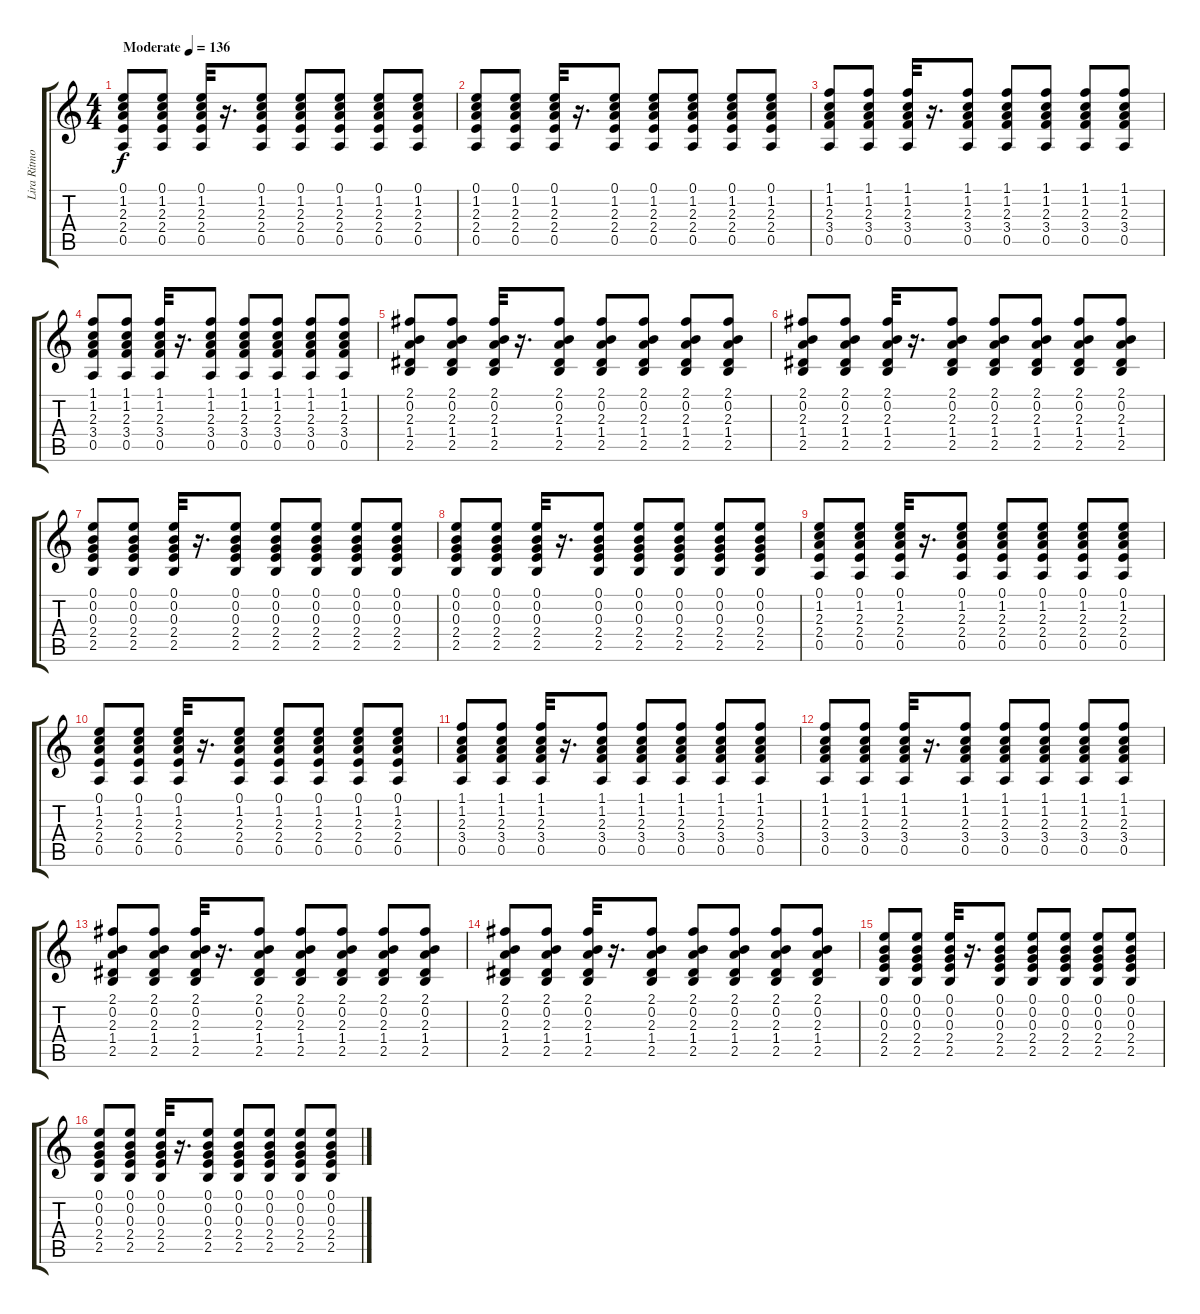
\track ("Lira Ritmo" "Lira Ritmo") {instrument acousticguitarsteel}
\staff {score tabs}
\tuning (E4 B3 G3 D3 A2 E2) {hide}
\ts (4 4)
\tempo (136 "Moderate")
\clef g2
\ks c
(0.1 1.2 2.3 2.4 0.5).8{dy f instrument acousticguitarsteel} (0.1 1.2 2.3 2.4 0.5).8 (0.1 1.2 2.3 2.4 0.5).32 r.16{d} (0.1 1.2 2.3 2.4 0.5).8 (0.1 1.2 2.3 2.4 0.5).8 (0.1 1.2 2.3 2.4 0.5).8 (0.1 1.2 2.3 2.4 0.5).8 (0.1 1.2 2.3 2.4 0.5).8 |
(0.1 1.2 2.3 2.4 0.5).8 (0.1 1.2 2.3 2.4 0.5).8 (0.1 1.2 2.3 2.4 0.5).32 r.16{d} (0.1 1.2 2.3 2.4 0.5).8 (0.1 1.2 2.3 2.4 0.5).8 (0.1 1.2 2.3 2.4 0.5).8 (0.1 1.2 2.3 2.4 0.5).8 (0.1 1.2 2.3 2.4 0.5).8 |
(1.1 1.2 2.3 3.4 0.5).8 (1.1 1.2 2.3 3.4 0.5).8 (1.1 1.2 2.3 3.4 0.5).32 r.16{d} (1.1 1.2 2.3 3.4 0.5).8 (1.1 1.2 2.3 3.4 0.5).8 (1.1 1.2 2.3 3.4 0.5).8 (1.1 1.2 2.3 3.4 0.5).8 (1.1 1.2 2.3 3.4 0.5).8 |
(1.1 1.2 2.3 3.4 0.5).8 (1.1 1.2 2.3 3.4 0.5).8 (1.1 1.2 2.3 3.4 0.5).32 r.16{d} (1.1 1.2 2.3 3.4 0.5).8 (1.1 1.2 2.3 3.4 0.5).8 (1.1 1.2 2.3 3.4 0.5).8 (1.1 1.2 2.3 3.4 0.5).8 (1.1 1.2 2.3 3.4 0.5).8 |
(2.1 0.2 2.3 1.4 2.5).8 (2.1 0.2 2.3 1.4 2.5).8 (2.1 0.2 2.3 1.4 2.5).32 r.16{d} (2.1 0.2 2.3 1.4 2.5).8 (2.1 0.2 2.3 1.4 2.5).8 (2.1 0.2 2.3 1.4 2.5).8 (2.1 0.2 2.3 1.4 2.5).8 (2.1 0.2 2.3 1.4 2.5).8 |
(2.1 0.2 2.3 1.4 2.5).8 (2.1 0.2 2.3 1.4 2.5).8 (2.1 0.2 2.3 1.4 2.5).32 r.16{d} (2.1 0.2 2.3 1.4 2.5).8 (2.1 0.2 2.3 1.4 2.5).8 (2.1 0.2 2.3 1.4 2.5).8 (2.1 0.2 2.3 1.4 2.5).8 (2.1 0.2 2.3 1.4 2.5).8 |
(0.1 0.2 0.3 2.4 2.5).8 (0.1 0.2 0.3 2.4 2.5).8 (0.1 0.2 0.3 2.4 2.5).32 r.16{d} (0.1 0.2 0.3 2.4 2.5).8 (0.1 0.2 0.3 2.4 2.5).8 (0.1 0.2 0.3 2.4 2.5).8 (0.1 0.2 0.3 2.4 2.5).8 (0.1 0.2 0.3 2.4 2.5).8 |
(0.1 0.2 0.3 2.4 2.5).8 (0.1 0.2 0.3 2.4 2.5).8 (0.1 0.2 0.3 2.4 2.5).32 r.16{d} (0.1 0.2 0.3 2.4 2.5).8 (0.1 0.2 0.3 2.4 2.5).8 (0.1 0.2 0.3 2.4 2.5).8 (0.1 0.2 0.3 2.4 2.5).8 (0.1 0.2 0.3 2.4 2.5).8 |
(0.1 1.2 2.3 2.4 0.5).8 (0.1 1.2 2.3 2.4 0.5).8 (0.1 1.2 2.3 2.4 0.5).32 r.16{d} (0.1 1.2 2.3 2.4 0.5).8 (0.1 1.2 2.3 2.4 0.5).8 (0.1 1.2 2.3 2.4 0.5).8 (0.1 1.2 2.3 2.4 0.5).8 (0.1 1.2 2.3 2.4 0.5).8 |
(0.1 1.2 2.3 2.4 0.5).8 (0.1 1.2 2.3 2.4 0.5).8 (0.1 1.2 2.3 2.4 0.5).32 r.16{d} (0.1 1.2 2.3 2.4 0.5).8 (0.1 1.2 2.3 2.4 0.5).8 (0.1 1.2 2.3 2.4 0.5).8 (0.1 1.2 2.3 2.4 0.5).8 (0.1 1.2 2.3 2.4 0.5).8 |
(1.1 1.2 2.3 3.4 0.5).8 (1.1 1.2 2.3 3.4 0.5).8 (1.1 1.2 2.3 3.4 0.5).32 r.16{d} (1.1 1.2 2.3 3.4 0.5).8 (1.1 1.2 2.3 3.4 0.5).8 (1.1 1.2 2.3 3.4 0.5).8 (1.1 1.2 2.3 3.4 0.5).8 (1.1 1.2 2.3 3.4 0.5).8 |
(1.1 1.2 2.3 3.4 0.5).8 (1.1 1.2 2.3 3.4 0.5).8 (1.1 1.2 2.3 3.4 0.5).32 r.16{d} (1.1 1.2 2.3 3.4 0.5).8 (1.1 1.2 2.3 3.4 0.5).8 (1.1 1.2 2.3 3.4 0.5).8 (1.1 1.2 2.3 3.4 0.5).8 (1.1 1.2 2.3 3.4 0.5).8 |
(2.1 0.2 2.3 1.4 2.5).8 (2.1 0.2 2.3 1.4 2.5).8 (2.1 0.2 2.3 1.4 2.5).32 r.16{d} (2.1 0.2 2.3 1.4 2.5).8 (2.1 0.2 2.3 1.4 2.5).8 (2.1 0.2 2.3 1.4 2.5).8 (2.1 0.2 2.3 1.4 2.5).8 (2.1 0.2 2.3 1.4 2.5).8 |
(2.1 0.2 2.3 1.4 2.5).8 (2.1 0.2 2.3 1.4 2.5).8 (2.1 0.2 2.3 1.4 2.5).32 r.16{d} (2.1 0.2 2.3 1.4 2.5).8 (2.1 0.2 2.3 1.4 2.5).8 (2.1 0.2 2.3 1.4 2.5).8 (2.1 0.2 2.3 1.4 2.5).8 (2.1 0.2 2.3 1.4 2.5).8 |
(0.1 0.2 0.3 2.4 2.5).8 (0.1 0.2 0.3 2.4 2.5).8 (0.1 0.2 0.3 2.4 2.5).32 r.16{d} (0.1 0.2 0.3 2.4 2.5).8 (0.1 0.2 0.3 2.4 2.5).8 (0.1 0.2 0.3 2.4 2.5).8 (0.1 0.2 0.3 2.4 2.5).8 (0.1 0.2 0.3 2.4 2.5).8 |
(0.1 0.2 0.3 2.4 2.5).8 (0.1 0.2 0.3 2.4 2.5).8 (0.1 0.2 0.3 2.4 2.5).32 r.16{d} (0.1 0.2 0.3 2.4 2.5).8 (0.1 0.2 0.3 2.4 2.5).8 (0.1 0.2 0.3 2.4 2.5).8 (0.1 0.2 0.3 2.4 2.5).8 (0.1 0.2 0.3 2.4 2.5).8
